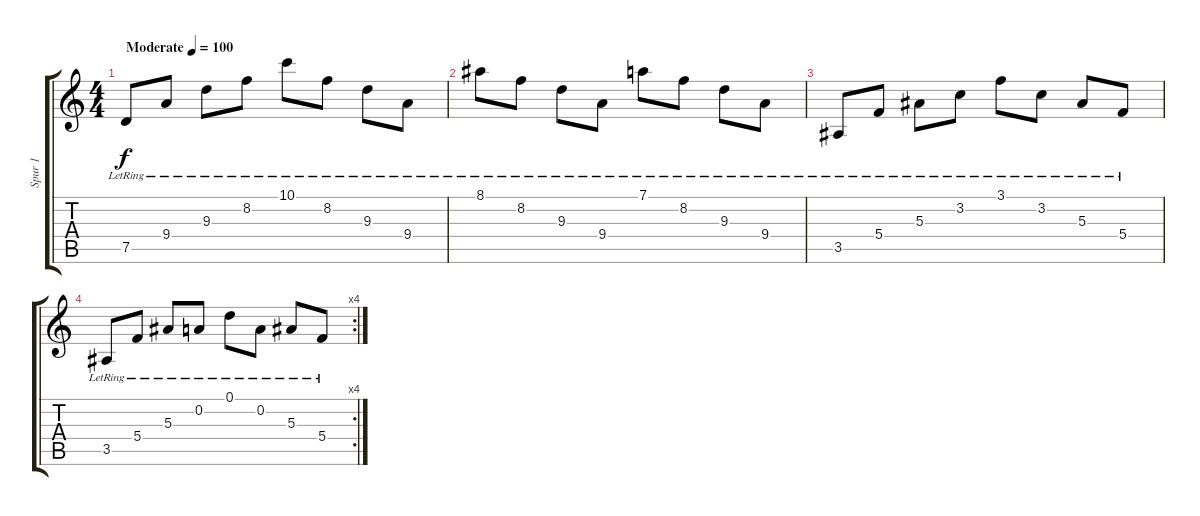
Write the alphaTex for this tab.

\track ("Spur 1" "Spur 1") {instrument acousticguitarsteel}
\staff {score tabs}
\tuning (D4 A3 F3 C3 G2 D2) {hide}
\ts (4 4)
\tempo (100 "Moderate")
\clef g2
\ks c
7.5{lr}.8{dy f instrument acousticguitarsteel} 9.4{lr}.8 9.3{lr}.8 8.2{lr}.8 10.1{lr}.8 8.2{lr}.8 9.3{lr}.8 9.4{lr}.8 |
8.1{lr}.8 8.2{lr}.8 9.3{lr}.8 9.4{lr}.8 7.1{lr}.8 8.2{lr}.8 9.3{lr}.8 9.4{lr}.8 |
3.5{lr}.8 5.4{lr}.8 5.3{lr}.8 3.2{lr}.8 3.1{lr}.8 3.2{lr}.8 5.3{lr}.8 5.4{lr}.8 |
\rc 4
3.5{lr}.8 5.4{lr}.8 5.3{lr}.8 0.2{lr}.8 0.1{lr}.8 0.2{lr}.8 5.3{lr}.8 5.4{lr}.8
